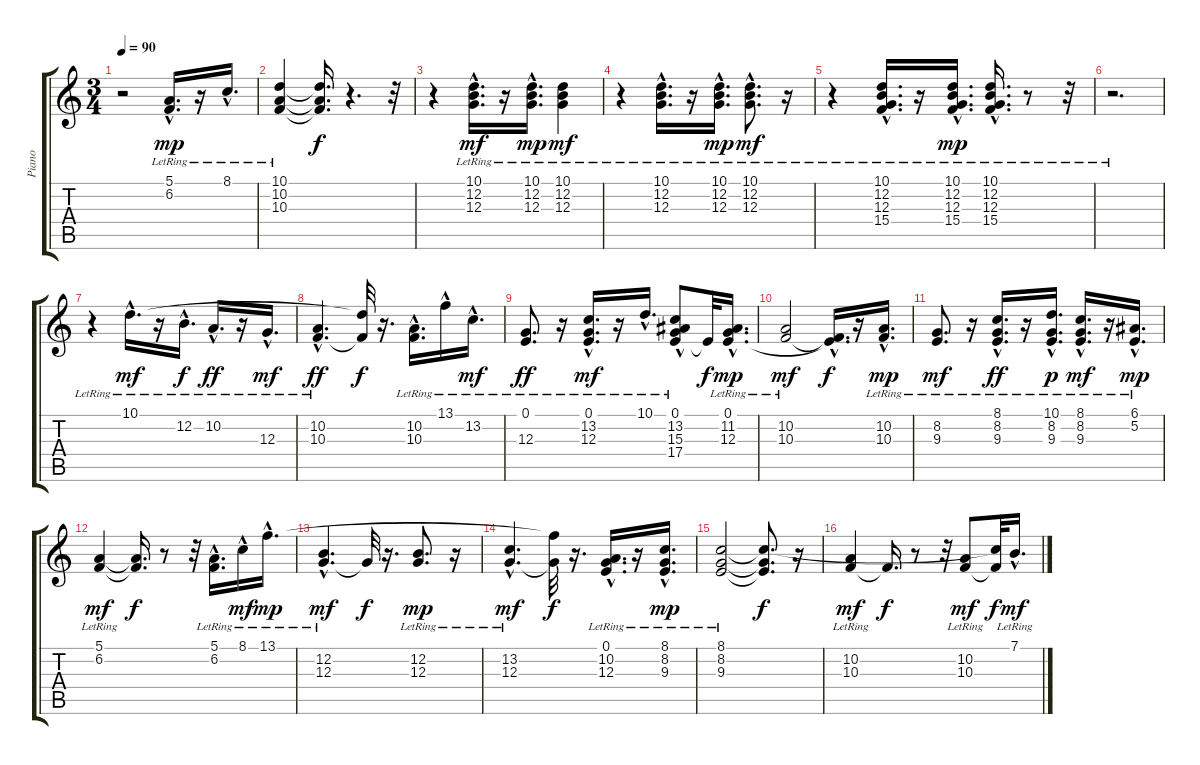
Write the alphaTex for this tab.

\track ("Piano" "Piano") {instrument acousticgrandpiano}
\staff {score tabs}
\tuning (E4 B3 G3 D3 A2 E2) {hide}
\ts (3 4)
\tempo 90
\clef g2
\ks c
r.2{dy f} (5.1{hac lr} 6.2{hac lr}).16{d dy mp} r.16 8.1{hac lr}.16{d} |
(10.1{lr} 10.2{lr} 10.3{lr}).4 (10.1{t} 10.2{t} 10.3{t}).16{d dy f} r.4{d} r.32 |
r.4{volume 13} (10.1{hac lr} 12.2{hac lr} 12.3{hac lr}).16{d dy mf} r.16 (10.1{hac lr} 12.2{hac lr} 12.3{hac lr}).16{d dy mp} (10.1{lr} 12.2{lr} 12.3{lr}).4{dy mf} |
r.4 (10.1{hac lr} 12.2{hac lr} 12.3{hac lr}).16{d} r.16 (10.1{hac lr} 12.2{hac lr} 12.3{hac lr}).16{d dy mp} (10.1{lr} 12.2{hac lr} 12.3{hac lr}).8{d dy mf} r.16 |
r.4 (10.1{hac lr} 12.2{hac lr} 12.3{hac lr} 15.4{hac lr}).16{d} r.16 (10.1{hac lr} 12.2{hac lr} 12.3{hac lr} 15.4{hac lr}).16{d dy mp} (10.1{hac lr} 12.2{hac lr} 12.3{hac lr} 15.4{hac lr}).16{d} r.8 r.32 |
r.2{d} |
r.4 10.1{hac lr}.16{d dy mf} r.16 12.2{hac lr}.16{d dy f} 10.2{hac lr}.16{d dy ff} r.16 12.3{hac lr}.16{d dy mf} |
(10.2{hac lr} 10.3{hac lr}).4{d dy ff} (10.1{t} 10.3{t}).32{dy f} r.16{d} (10.2{hac lr} 10.3{hac lr}).16{d} 13.1{hac lr}.16 13.2{hac lr}.16{d dy mf} |
(0.1{lr} 12.3{lr}).8{d dy ff} r.16 (0.1{hac lr} 13.2{hac lr} 12.3{hac lr}).16{d dy mf} r.16 10.1{hac lr}.16{d} (0.1{hac lr} 13.2{lr} 15.3{hac lr} 17.4{hac lr}).8 0.1{t}.32{dy f} (0.1{hac lr} 11.2{hac lr} 12.3{hac lr}).16{d dy mp} |
(10.2{lr} 10.3{lr}).2{dy mf} (0.1{hac t} 10.3{hac t}).16{d dy f} r.16 (10.2{hac lr} 10.3{hac lr}).16{d dy mp} |
(8.2{lr} 9.3{lr}).8{d dy mf} r.16 (8.1{hac lr} 8.2{hac lr} 9.3{hac lr}).16{d dy ff} r.16 (10.1{hac lr} 8.2{hac lr} 9.3{hac lr}).16{d dy p} (8.1{hac lr} 8.2{hac lr} 9.3{hac lr}).16{d dy mf} r.16 (6.1{hac lr} 5.2{hac lr}).16{d dy mp} |
(5.1{lr} 6.2{lr}).4{dy mf} (5.1{t} 6.2{t}).16{d dy f} r.8 r.32 (5.1{hac lr} 6.2{hac lr}).16{d} 8.1{hac lr}.16{dy mf} 13.1{hac lr}.16{d dy mp} |
(12.2{hac lr} 12.3{lr}).4{d dy mf} 12.3{t}.32{dy f} r.16{d} (12.2{lr} 12.3{lr}).8{d dy mp} r.16 |
(13.2{hac lr} 12.3{hac lr}).4{d dy mf} (13.1{t} 12.3{t}).32{dy f} r.16{d} (0.1{hac lr} 10.2{hac lr} 12.3{hac lr}).16{d} r.16 (8.1{hac lr} 8.2{hac lr} 9.3{hac lr}).16{d dy mp} |
(8.1{lr} 8.2{lr} 9.3{lr}).2 (8.1{t} 8.2{t} 9.3{t}).8{d dy f} r.16 |
(10.2{lr} 10.3{lr}).4{dy mf volume 16} 10.3{t}.16{d dy f} r.8 r.32 (10.2{lr} 10.3{lr}).8{dy mf} (8.1{t} 10.3{t}).32{dy f} 7.1{hac lr}.16{d dy mf}
